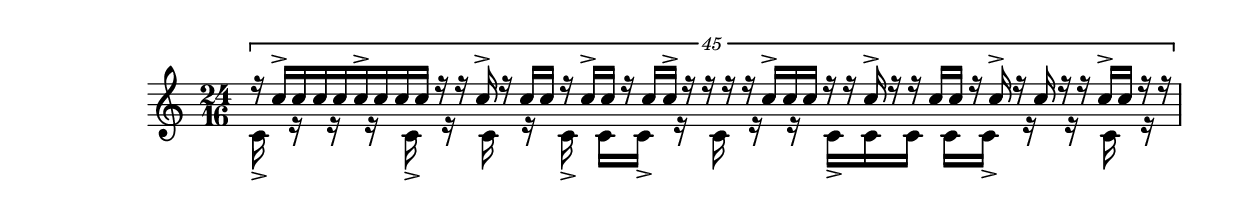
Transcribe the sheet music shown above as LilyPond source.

\version "2.19.83"
\language "english"

% \include "charts.ly"

% #(set! paper-alist (cons '("my size" . (cons (* 12 in) (* 9 in))) paper-alist))


% \paper {
%   tagline = ##f
%   % #(set-paper-size "my size")
%   indent = 0\in
%   left-margin = 1\in
%   top-margin = -0.5\in
%   systems-per-page = 5
% }
\context Staff = "ok" \relative c'' <<
  \time 24/16
  \context Voice = "voice1" {
    \voiceOne
    \tuplet 45/24 {
r16 c16-> c16 c16 c16 c16-> c16 c16 c16 r16 r16 c16-> r16 c16 c16 r16 c16-> c16 r16 c16 c16-> r16 r16 r16 r16 c16-> c16 c16 r16 r16 c16-> r16 r16 c16 c16 r16 c16-> r16 c16 r16 r16 c16-> c16 r16 r16
}
  }
  \context Voice = "voice2" {
    \voiceTwo
c,16-> r16 r16 r16 c16-> r16 c16 r16 c16-> c16 c16-> r16 c16 r16 r16 c16-> c16 c16 c16 c16-> r16 r16 c16 r16
  }
>>

